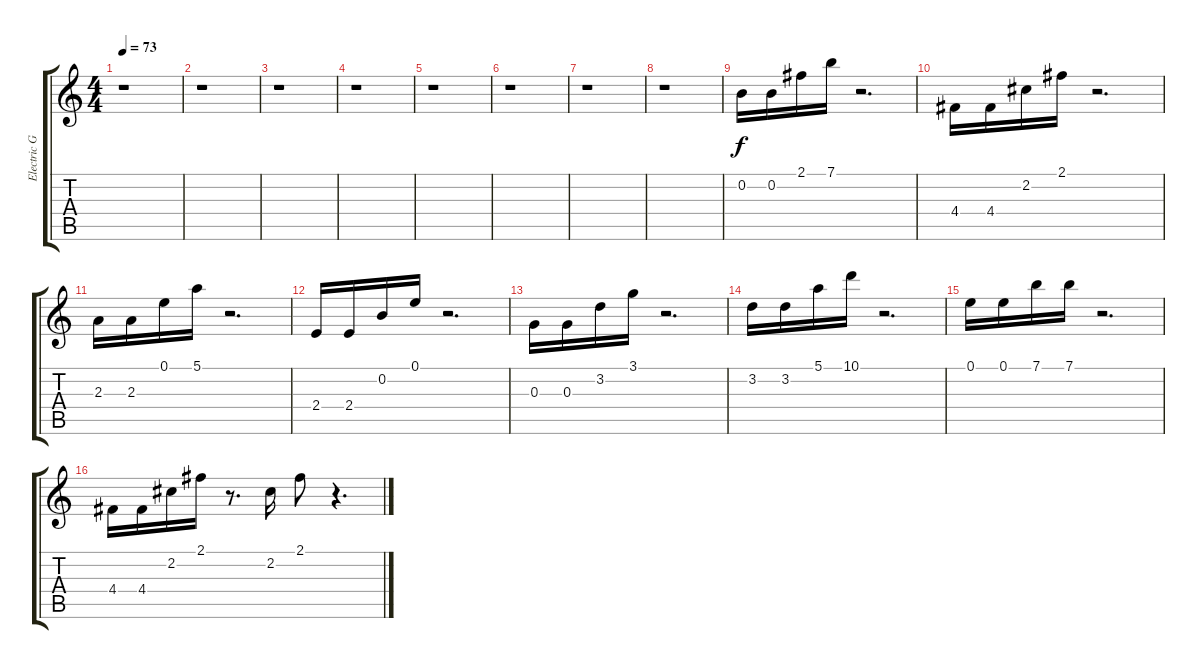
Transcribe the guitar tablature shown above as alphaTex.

\track ("Electric Guitar 6" "Electric G") {instrument electricguitarmuted}
\staff {score tabs}
\tuning (E4 B3 G3 D3 A2 E2) {hide}
\ts (4 4)
\tempo 73
\clef g2
\ks c
r.1{dy f} |
r.1 |
r.1 |
r.1 |
r.1 |
r.1 |
r.1 |
r.1 |
0.2.16 0.2.16 2.1.16 7.1.16 r.2{d} |
4.4.16 4.4.16 2.2.16 2.1.16 r.2{d} |
2.3.16 2.3.16 0.1.16 5.1.16 r.2{d} |
2.4.16 2.4.16 0.2.16 0.1.16 r.2{d} |
0.3.16 0.3.16 3.2.16 3.1.16 r.2{d} |
3.2.16 3.2.16 5.1.16 10.1.16 r.2{d} |
0.1.16 0.1.16 7.1.16 7.1.16 r.2{d} |
4.4.16 4.4.16 2.2.16 2.1.16 r.8{d} 2.2.16 2.1.8 r.4{d}
